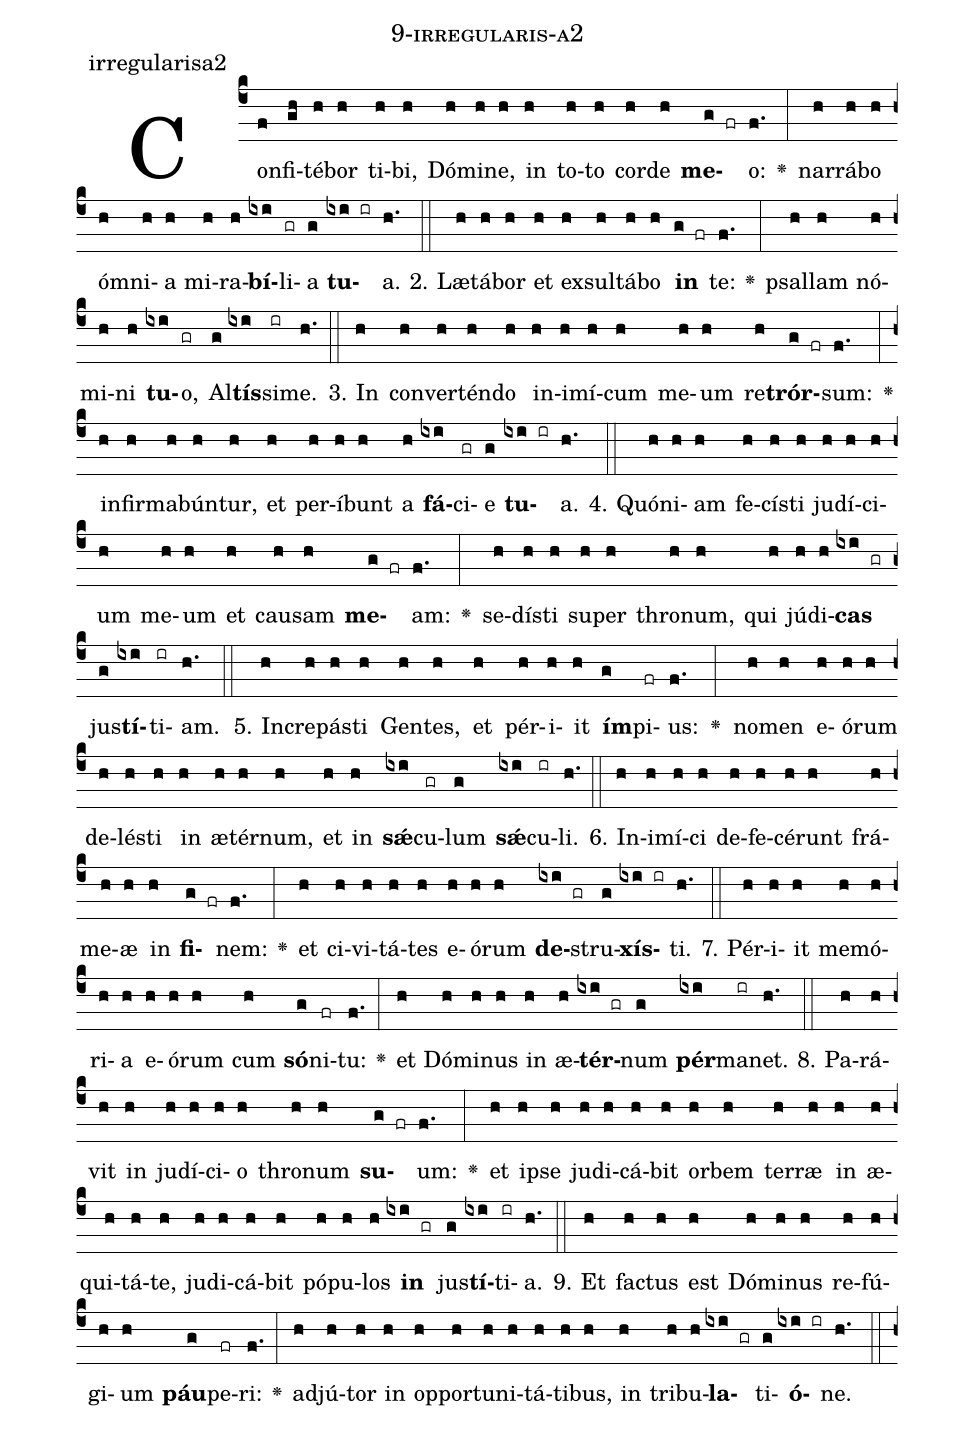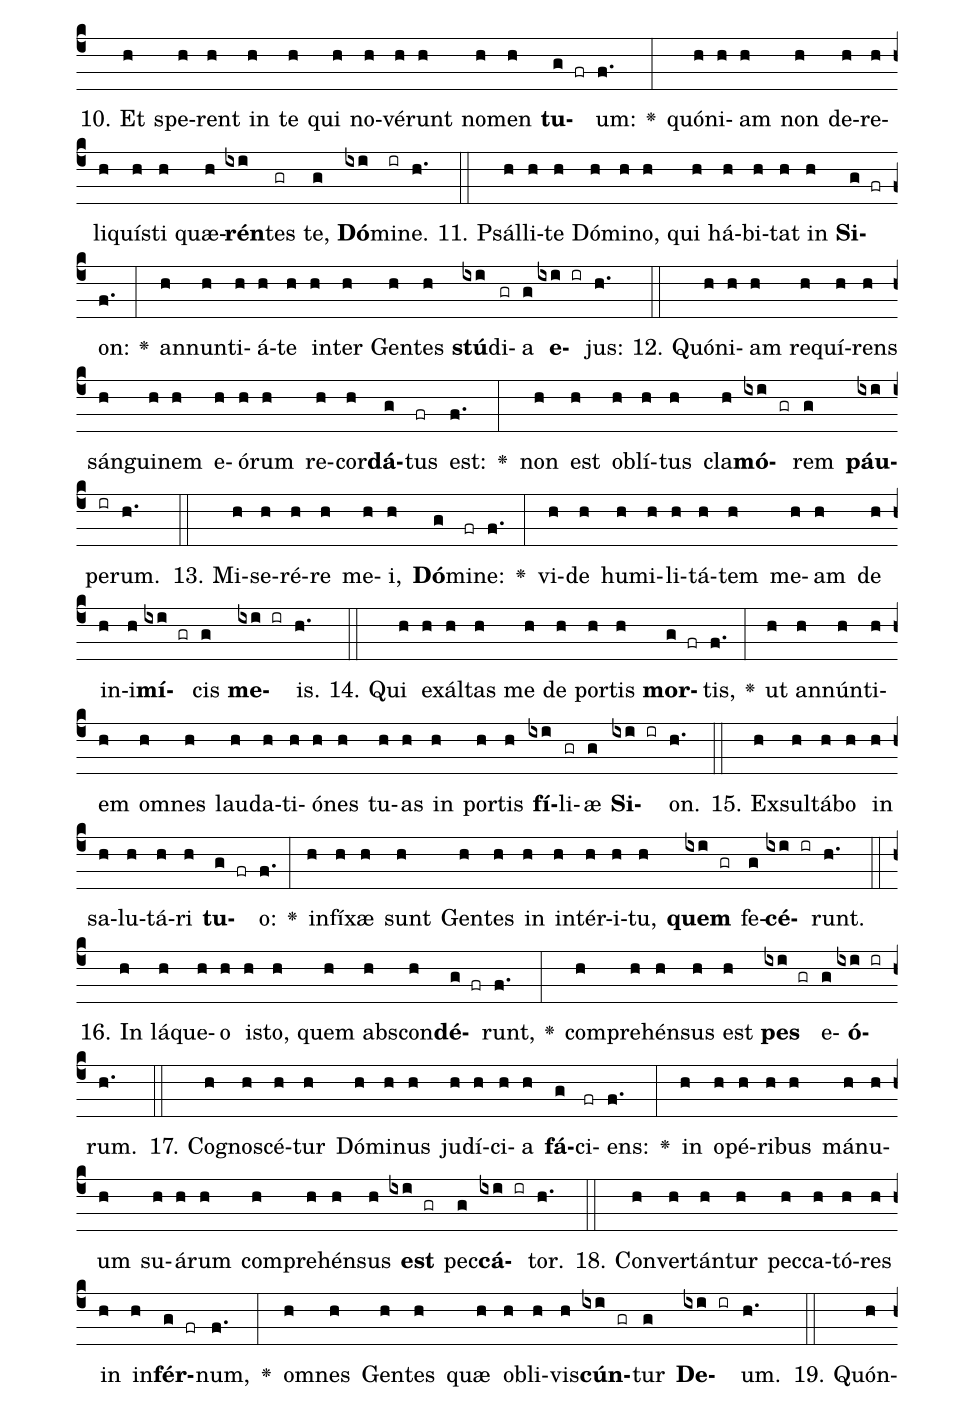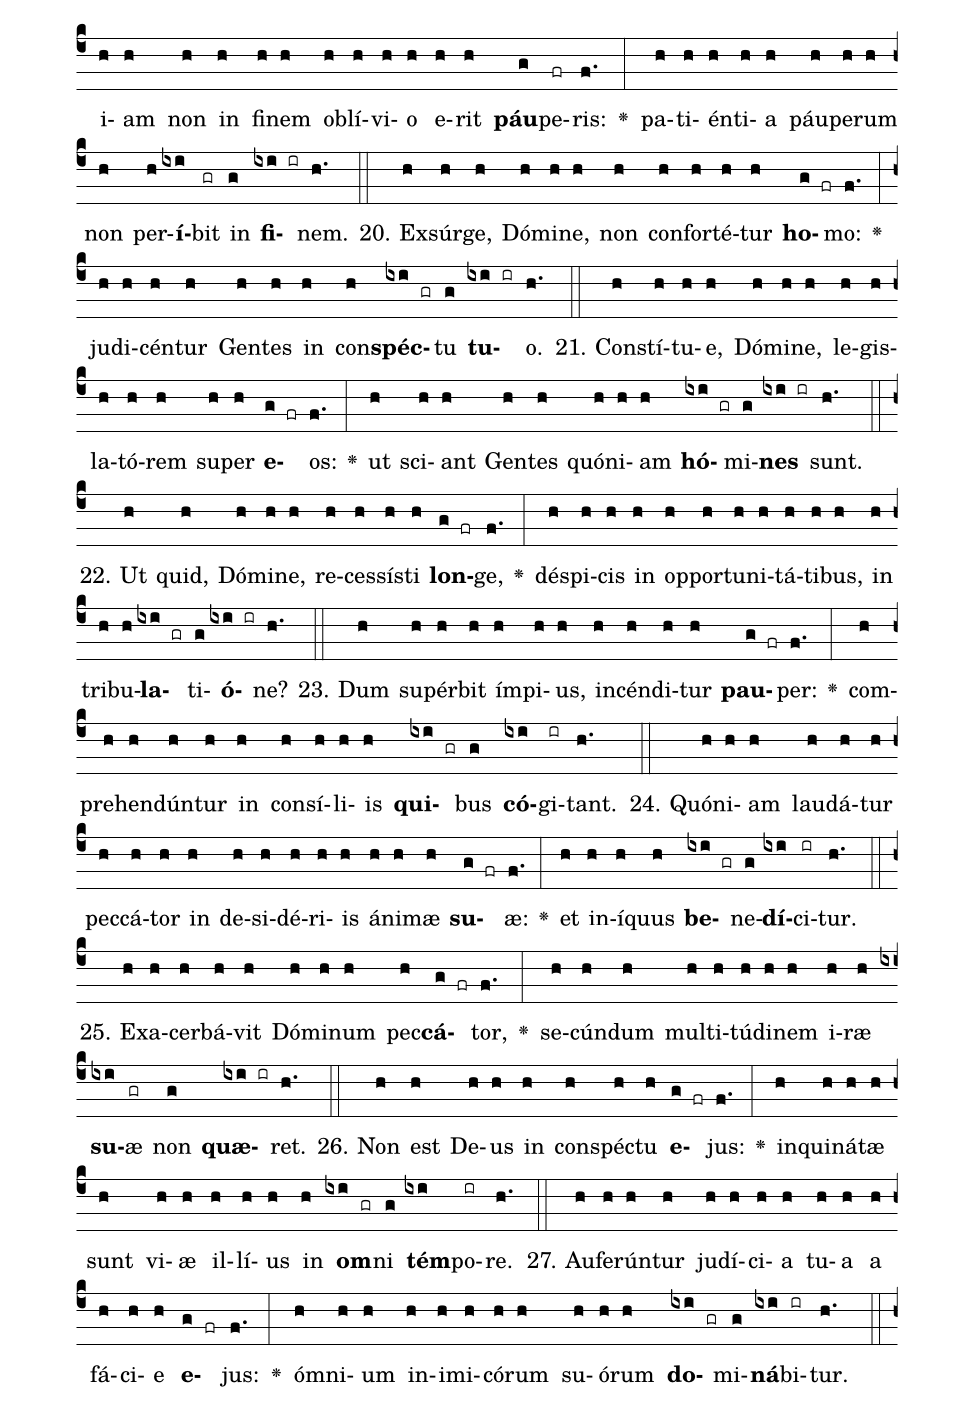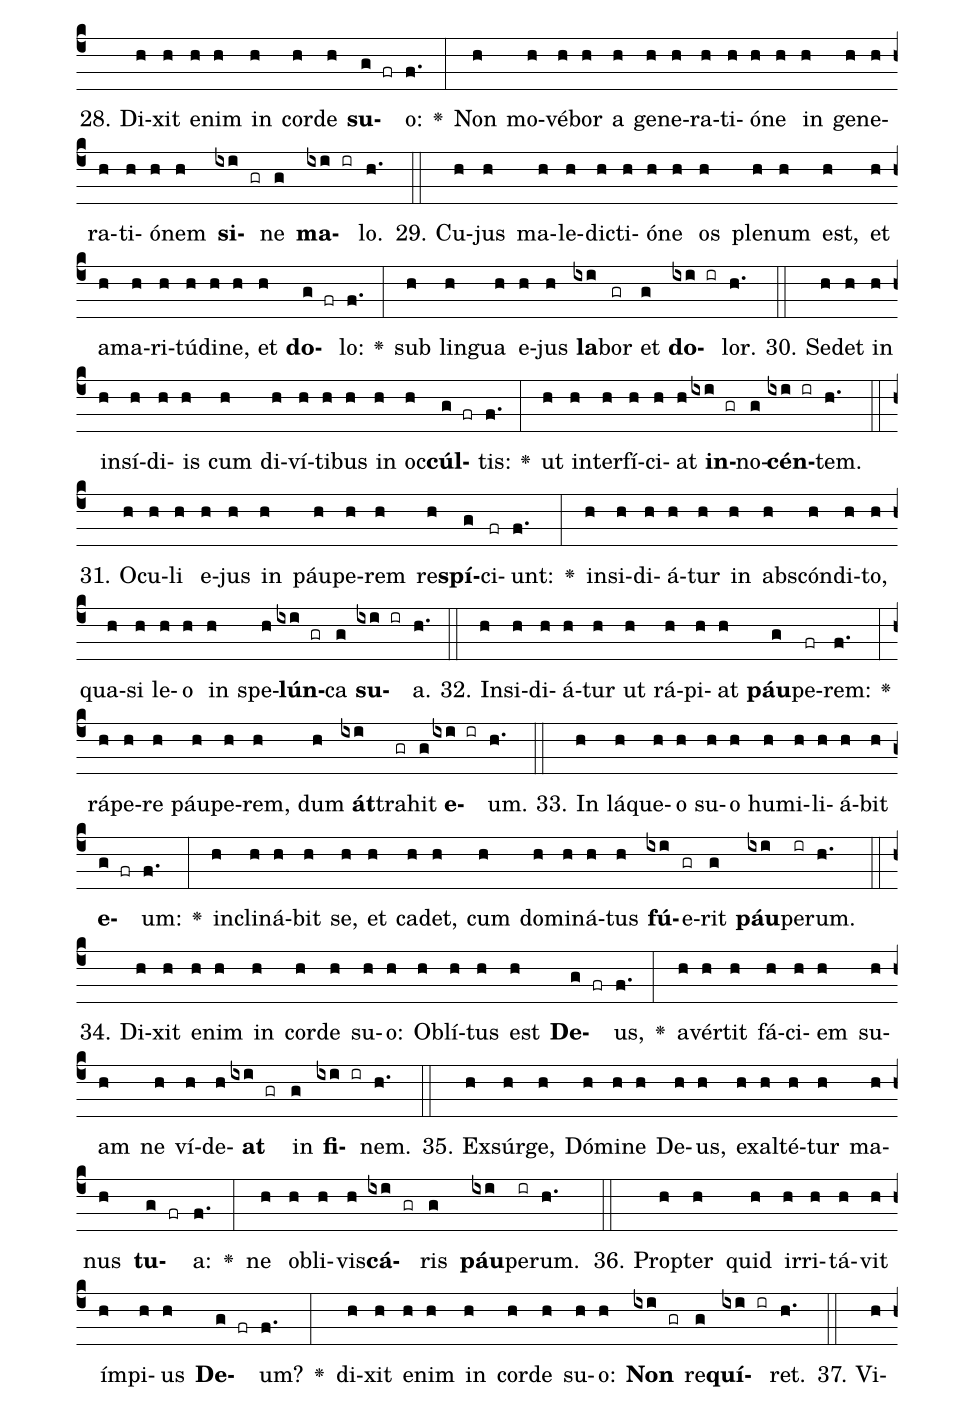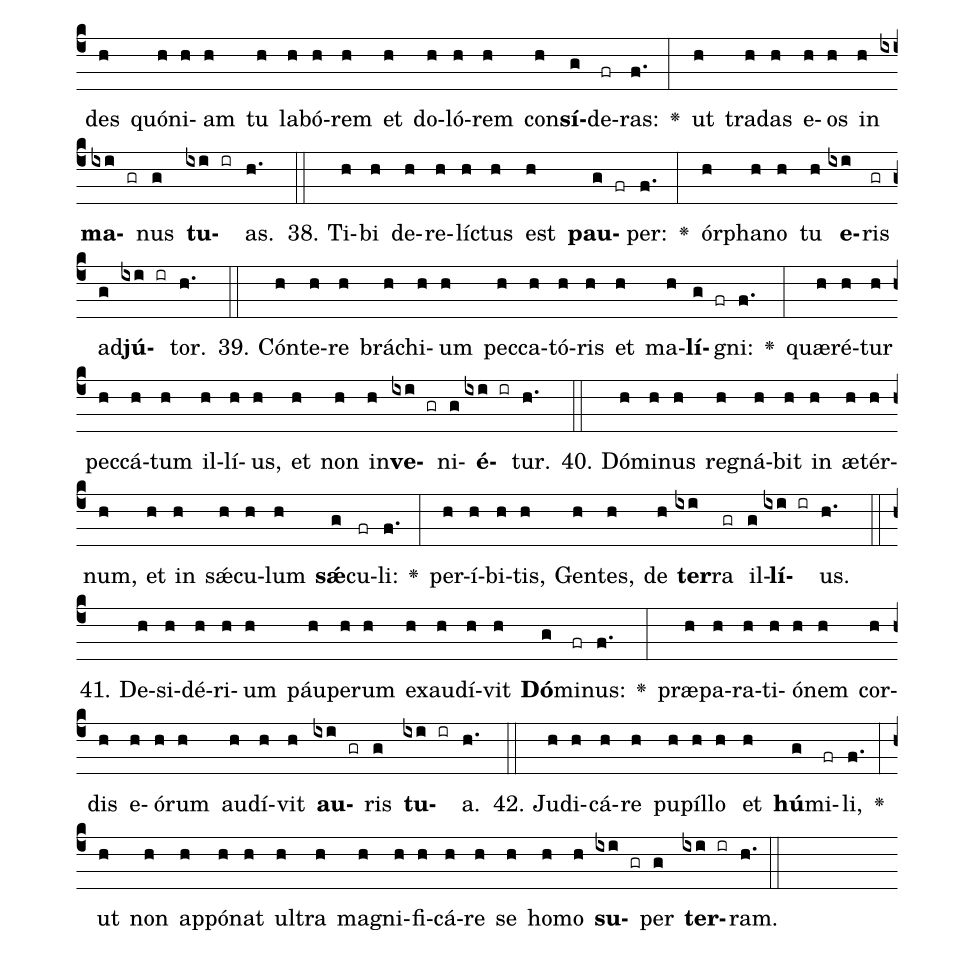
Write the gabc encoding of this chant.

name: 9-irregularis-a2;
annotation: irregularisa2;
%%
(c4)Con(f)fi(gh)té(h)bor(h) ti(h)bi,(h) Dó(h)mi(h)ne,(h) in(h) to(h)to(h) cor(h)de(h) <b>me</b>(g fr)o:(f.) <v>\greheightstar</v>(:) nar(h)rá(h)bo(h) óm(h)ni(h)a(h) mi(h)ra(h)<b>bí</b>(ixi)li(gr)a(g) <b>tu</b>(ixi ir)a.(h.) (::)
2. Læ(h)tá(h)bor(h) et(h) ex(h)sul(h)tá(h)bo(h) <b>in</b>(g fr) te:(f.) <v>\greheightstar</v>(:) psal(h)lam(h) nó(h)mi(h)ni(h) <b>tu</b>(ixi)o,(gr) Al(g)<b>tís</b>(ixi)si(ir)me.(h.) (::)
3. In(h) con(h)ver(h)tén(h)do(h) in(h)i(h)mí(h)cum(h) me(h)um(h) re(h)<b>trór</b>(g fr)sum:(f.) <v>\greheightstar</v>(:) in(h)fir(h)ma(h)bún(h)tur,(h) et(h) per(h)í(h)bunt(h) a(h) <b>fá</b>(ixi)ci(gr)e(g) <b>tu</b>(ixi ir)a.(h.) (::)
4. Quón(h)i(h)am(h) fe(h)cís(h)ti(h) ju(h)dí(h)ci(h)um(h) me(h)um(h) et(h) cau(h)sam(h) <b>me</b>(g fr)am:(f.) <v>\greheightstar</v>(:) se(h)dís(h)ti(h) su(h)per(h) thro(h)num,(h) qui(h) jú(h)di(h)<b>cas</b>(ixi gr) jus(g)<b>tí</b>(ixi)ti(ir)am.(h.) (::)
5. In(h)cre(h)pás(h)ti(h) Gen(h)tes,(h) et(h) pér(h)i(h)it(h) <b>ím</b>(g)pi(fr)us:(f.) <v>\greheightstar</v>(:) no(h)men(h) e(h)ó(h)rum(h) de(h)lés(h)ti(h) in(h) æ(h)tér(h)num,(h) et(h) in(h) <b>sǽ</b>(ixi)cu(gr)lum(g) <b>sǽ</b>(ixi)cu(ir)li.(h.) (::)
6. In(h)i(h)mí(h)ci(h) de(h)fe(h)cé(h)runt(h) frá(h)me(h)æ(h) in(h) <b>fi</b>(g fr)nem:(f.) <v>\greheightstar</v>(:) et(h) ci(h)vi(h)tá(h)tes(h) e(h)ó(h)rum(h) <b>de</b>(ixi gr)stru(g)<b>xís</b>(ixi ir)ti.(h.) (::)
7. Pér(h)i(h)it(h) me(h)mó(h)ri(h)a(h) e(h)ó(h)rum(h) cum(h) <b>só</b>(g)ni(fr)tu:(f.) <v>\greheightstar</v>(:) et(h) Dó(h)mi(h)nus(h) in(h) æ(h)<b>tér</b>(ixi gr)num(g) <b>pér</b>(ixi)ma(ir)net.(h.) (::)
8. Pa(h)rá(h)vit(h) in(h) ju(h)dí(h)ci(h)o(h) thro(h)num(h) <b>su</b>(g fr)um:(f.) <v>\greheightstar</v>(:) et(h) ip(h)se(h) ju(h)di(h)cá(h)bit(h) or(h)bem(h) ter(h)ræ(h) in(h) æ(h)qui(h)tá(h)te,(h) ju(h)di(h)cá(h)bit(h) pó(h)pu(h)los(h) <b>in</b>(ixi gr) jus(g)<b>tí</b>(ixi)ti(ir)a.(h.) (::)
9. Et(h) fac(h)tus(h) est(h) Dó(h)mi(h)nus(h) re(h)fú(h)gi(h)um(h) <b>páu</b>(g)pe(fr)ri:(f.) <v>\greheightstar</v>(:) ad(h)jú(h)tor(h) in(h) op(h)por(h)tu(h)ni(h)tá(h)ti(h)bus,(h) in(h) tri(h)bu(h)<b>la</b>(ixi gr)ti(g)<b>ó</b>(ixi ir)ne.(h.) (::)
10. Et(h) spe(h)rent(h) in(h) te(h) qui(h) no(h)vé(h)runt(h) no(h)men(h) <b>tu</b>(g fr)um:(f.) <v>\greheightstar</v>(:) quón(h)i(h)am(h) non(h) de(h)re(h)li(h)quís(h)ti(h) quæ(h)<b>rén</b>(ixi)tes(gr) te,(g) <b>Dó</b>(ixi)mi(ir)ne.(h.) (::)
11. Psál(h)li(h)te(h) Dó(h)mi(h)no,(h) qui(h) há(h)bi(h)tat(h) in(h) <b>Si</b>(g fr)on:(f.) <v>\greheightstar</v>(:) an(h)nun(h)ti(h)á(h)te(h) in(h)ter(h) Gen(h)tes(h) <b>stú</b>(ixi)di(gr)a(g) <b>e</b>(ixi ir)jus:(h.) (::)
12. Quón(h)i(h)am(h) re(h)quí(h)rens(h) sán(h)gui(h)nem(h) e(h)ó(h)rum(h) re(h)cor(h)<b>dá</b>(g)tus(fr) est:(f.) <v>\greheightstar</v>(:) non(h) est(h) ob(h)lí(h)tus(h) cla(h)<b>mó</b>(ixi gr)rem(g) <b>páu</b>(ixi)pe(ir)rum.(h.) (::)
13. Mi(h)se(h)ré(h)re(h) me(h)i,(h) <b>Dó</b>(g)mi(fr)ne:(f.) <v>\greheightstar</v>(:) vi(h)de(h) hu(h)mi(h)li(h)tá(h)tem(h) me(h)am(h) de(h) in(h)i(h)<b>mí</b>(ixi gr)cis(g) <b>me</b>(ixi ir)is.(h.) (::)
14. Qui(h) ex(h)ál(h)tas(h) me(h) de(h) por(h)tis(h) <b>mor</b>(g fr)tis,(f.) <v>\greheightstar</v>(:) ut(h) an(h)nún(h)ti(h)em(h) om(h)nes(h) lau(h)da(h)ti(h)ó(h)nes(h) tu(h)as(h) in(h) por(h)tis(h) <b>fí</b>(ixi)li(gr)æ(g) <b>Si</b>(ixi ir)on.(h.) (::)
15. Ex(h)sul(h)tá(h)bo(h) in(h) sa(h)lu(h)tá(h)ri(h) <b>tu</b>(g fr)o:(f.) <v>\greheightstar</v>(:) in(h)fí(h)xæ(h) sunt(h) Gen(h)tes(h) in(h) in(h)tér(h)i(h)tu,(h) <b>quem</b>(ixi gr) fe(g)<b>cé</b>(ixi ir)runt.(h.) (::)
16. In(h) lá(h)que(h)o(h) is(h)to,(h) quem(h) abs(h)con(h)<b>dé</b>(g fr)runt,(f.) <v>\greheightstar</v>(:) com(h)pre(h)hén(h)sus(h) est(h) <b>pes</b>(ixi gr) e(g)<b>ó</b>(ixi ir)rum.(h.) (::)
17. Co(h)gno(h)scé(h)tur(h) Dó(h)mi(h)nus(h) ju(h)dí(h)ci(h)a(h) <b>fá</b>(g)ci(fr)ens:(f.) <v>\greheightstar</v>(:) in(h) o(h)pé(h)ri(h)bus(h) má(h)nu(h)um(h) su(h)á(h)rum(h) com(h)pre(h)hén(h)sus(h) <b>est</b>(ixi gr) pec(g)<b>cá</b>(ixi ir)tor.(h.) (::)
18. Con(h)ver(h)tán(h)tur(h) pec(h)ca(h)tó(h)res(h) in(h) in(h)<b>fér</b>(g fr)num,(f.) <v>\greheightstar</v>(:) om(h)nes(h) Gen(h)tes(h) quæ(h) ob(h)li(h)vis(h)<b>cún</b>(ixi gr)tur(g) <b>De</b>(ixi ir)um.(h.) (::)
19. Quón(h)i(h)am(h) non(h) in(h) fi(h)nem(h) ob(h)lí(h)vi(h)o(h) e(h)rit(h) <b>páu</b>(g)pe(fr)ris:(f.) <v>\greheightstar</v>(:) pa(h)ti(h)én(h)ti(h)a(h) páu(h)pe(h)rum(h) non(h) per(h)<b>í</b>(ixi)bit(gr) in(g) <b>fi</b>(ixi ir)nem.(h.) (::)
20. Ex(h)súr(h)ge,(h) Dó(h)mi(h)ne,(h) non(h) con(h)for(h)té(h)tur(h) <b>ho</b>(g fr)mo:(f.) <v>\greheightstar</v>(:) ju(h)di(h)cén(h)tur(h) Gen(h)tes(h) in(h) con(h)<b>spéc</b>(ixi gr)tu(g) <b>tu</b>(ixi ir)o.(h.) (::)
21. Con(h)stí(h)tu(h)e,(h) Dó(h)mi(h)ne,(h) le(h)gis(h)la(h)tó(h)rem(h) su(h)per(h) <b>e</b>(g fr)os:(f.) <v>\greheightstar</v>(:) ut(h) sci(h)ant(h) Gen(h)tes(h) quón(h)i(h)am(h) <b>hó</b>(ixi gr)mi(g)<b>nes</b>(ixi ir) sunt.(h.) (::)
22. Ut(h) quid,(h) Dó(h)mi(h)ne,(h) re(h)ces(h)sís(h)ti(h) <b>lon</b>(g fr)ge,(f.) <v>\greheightstar</v>(:) dé(h)spi(h)cis(h) in(h) op(h)por(h)tu(h)ni(h)tá(h)ti(h)bus,(h) in(h) tri(h)bu(h)<b>la</b>(ixi gr)ti(g)<b>ó</b>(ixi ir)ne?(h.) (::)
23. Dum(h) su(h)pér(h)bit(h) ím(h)pi(h)us,(h) in(h)cén(h)di(h)tur(h) <b>pau</b>(g fr)per:(f.) <v>\greheightstar</v>(:) com(h)pre(h)hen(h)dún(h)tur(h) in(h) con(h)sí(h)li(h)is(h) <b>qui</b>(ixi gr)bus(g) <b>có</b>(ixi)gi(ir)tant.(h.) (::)
24. Quón(h)i(h)am(h) lau(h)dá(h)tur(h) pec(h)cá(h)tor(h) in(h) de(h)si(h)dé(h)ri(h)is(h) á(h)ni(h)mæ(h) <b>su</b>(g fr)æ:(f.) <v>\greheightstar</v>(:) et(h) in(h)í(h)quus(h) <b>be</b>(ixi gr)ne(g)<b>dí</b>(ixi)ci(ir)tur.(h.) (::)
25. Ex(h)a(h)cer(h)bá(h)vit(h) Dó(h)mi(h)num(h) pec(h)<b>cá</b>(g fr)tor,(f.) <v>\greheightstar</v>(:) se(h)cún(h)dum(h) mul(h)ti(h)tú(h)di(h)nem(h) i(h)ræ(h) <b>su</b>(ixi)æ(gr) non(g) <b>quæ</b>(ixi ir)ret.(h.) (::)
26. Non(h) est(h) De(h)us(h) in(h) con(h)spéc(h)tu(h) <b>e</b>(g fr)jus:(f.) <v>\greheightstar</v>(:) in(h)qui(h)ná(h)tæ(h) sunt(h) vi(h)æ(h) il(h)lí(h)us(h) in(h) <b>om</b>(ixi gr)ni(g) <b>tém</b>(ixi)po(ir)re.(h.) (::)
27. Au(h)fe(h)rún(h)tur(h) ju(h)dí(h)ci(h)a(h) tu(h)a(h) a(h) fá(h)ci(h)e(h) <b>e</b>(g fr)jus:(f.) <v>\greheightstar</v>(:) óm(h)ni(h)um(h) in(h)i(h)mi(h)có(h)rum(h) su(h)ó(h)rum(h) <b>do</b>(ixi gr)mi(g)<b>ná</b>(ixi)bi(ir)tur.(h.) (::)
28. Di(h)xit(h) e(h)nim(h) in(h) cor(h)de(h) <b>su</b>(g fr)o:(f.) <v>\greheightstar</v>(:) Non(h) mo(h)vé(h)bor(h) a(h) ge(h)ne(h)ra(h)ti(h)ó(h)ne(h) in(h) ge(h)ne(h)ra(h)ti(h)ó(h)nem(h) <b>si</b>(ixi gr)ne(g) <b>ma</b>(ixi ir)lo.(h.) (::)
29. Cu(h)jus(h) ma(h)le(h)dic(h)ti(h)ó(h)ne(h) os(h) ple(h)num(h) est,(h) et(h) a(h)ma(h)ri(h)tú(h)di(h)ne,(h) et(h) <b>do</b>(g fr)lo:(f.) <v>\greheightstar</v>(:) sub(h) lin(h)gua(h) e(h)jus(h) <b>la</b>(ixi)bor(gr) et(g) <b>do</b>(ixi ir)lor.(h.) (::)
30. Se(h)det(h) in(h) in(h)sí(h)di(h)is(h) cum(h) di(h)ví(h)ti(h)bus(h) in(h) oc(h)<b>cúl</b>(g fr)tis:(f.) <v>\greheightstar</v>(:) ut(h) in(h)ter(h)fí(h)ci(h)at(h) <b>in</b>(ixi gr)no(g)<b>cén</b>(ixi ir)tem.(h.) (::)
31. O(h)cu(h)li(h) e(h)jus(h) in(h) páu(h)pe(h)rem(h) re(h)<b>spí</b>(g)ci(fr)unt:(f.) <v>\greheightstar</v>(:) in(h)si(h)di(h)á(h)tur(h) in(h) abs(h)cón(h)di(h)to,(h) qua(h)si(h) le(h)o(h) in(h) spe(h)<b>lún</b>(ixi gr)ca(g) <b>su</b>(ixi ir)a.(h.) (::)
32. In(h)si(h)di(h)á(h)tur(h) ut(h) rá(h)pi(h)at(h) <b>páu</b>(g)pe(fr)rem:(f.) <v>\greheightstar</v>(:) rá(h)pe(h)re(h) páu(h)pe(h)rem,(h) dum(h) <b>át</b>(ixi)tra(gr)hit(g) <b>e</b>(ixi ir)um.(h.) (::)
33. In(h) lá(h)que(h)o(h) su(h)o(h) hu(h)mi(h)li(h)á(h)bit(h) <b>e</b>(g fr)um:(f.) <v>\greheightstar</v>(:) in(h)cli(h)ná(h)bit(h) se,(h) et(h) ca(h)det,(h) cum(h) do(h)mi(h)ná(h)tus(h) <b>fú</b>(ixi)e(gr)rit(g) <b>páu</b>(ixi)pe(ir)rum.(h.) (::)
34. Di(h)xit(h) e(h)nim(h) in(h) cor(h)de(h) su(h)o:(h) Ob(h)lí(h)tus(h) est(h) <b>De</b>(g fr)us,(f.) <v>\greheightstar</v>(:) a(h)vér(h)tit(h) fá(h)ci(h)em(h) su(h)am(h) ne(h) ví(h)de(h)<b>at</b>(ixi gr) in(g) <b>fi</b>(ixi ir)nem.(h.) (::)
35. Ex(h)súr(h)ge,(h) Dó(h)mi(h)ne(h) De(h)us,(h) ex(h)al(h)té(h)tur(h) ma(h)nus(h) <b>tu</b>(g fr)a:(f.) <v>\greheightstar</v>(:) ne(h) ob(h)li(h)vis(h)<b>cá</b>(ixi gr)ris(g) <b>páu</b>(ixi)pe(ir)rum.(h.) (::)
36. Prop(h)ter(h) quid(h) ir(h)ri(h)tá(h)vit(h) ím(h)pi(h)us(h) <b>De</b>(g fr)um?(f.) <v>\greheightstar</v>(:) di(h)xit(h) e(h)nim(h) in(h) cor(h)de(h) su(h)o:(h) <b>Non</b>(ixi gr) re(g)<b>quí</b>(ixi ir)ret.(h.) (::)
37. Vi(h)des(h) quón(h)i(h)am(h) tu(h) la(h)bó(h)rem(h) et(h) do(h)ló(h)rem(h) con(h)<b>sí</b>(g)de(fr)ras:(f.) <v>\greheightstar</v>(:) ut(h) tra(h)das(h) e(h)os(h) in(h) <b>ma</b>(ixi gr)nus(g) <b>tu</b>(ixi ir)as.(h.) (::)
38. Ti(h)bi(h) de(h)re(h)líc(h)tus(h) est(h) <b>pau</b>(g fr)per:(f.) <v>\greheightstar</v>(:) ór(h)pha(h)no(h) tu(h) <b>e</b>(ixi)ris(gr) ad(g)<b>jú</b>(ixi ir)tor.(h.) (::)
39. Cón(h)te(h)re(h) brá(h)chi(h)um(h) pec(h)ca(h)tó(h)ris(h) et(h) ma(h)<b>lí</b>(g fr)gni:(f.) <v>\greheightstar</v>(:) quæ(h)ré(h)tur(h) pec(h)cá(h)tum(h) il(h)lí(h)us,(h) et(h) non(h) in(h)<b>ve</b>(ixi gr)ni(g)<b>é</b>(ixi ir)tur.(h.) (::)
40. Dó(h)mi(h)nus(h) re(h)gná(h)bit(h) in(h) æ(h)tér(h)num,(h) et(h) in(h) sǽ(h)cu(h)lum(h) <b>sǽ</b>(g)cu(fr)li:(f.) <v>\greheightstar</v>(:) per(h)í(h)bi(h)tis,(h) Gen(h)tes,(h) de(h) <b>ter</b>(ixi)ra(gr) il(g)<b>lí</b>(ixi ir)us.(h.) (::)
41. De(h)si(h)dé(h)ri(h)um(h) páu(h)pe(h)rum(h) ex(h)au(h)dí(h)vit(h) <b>Dó</b>(g)mi(fr)nus:(f.) <v>\greheightstar</v>(:) præ(h)pa(h)ra(h)ti(h)ó(h)nem(h) cor(h)dis(h) e(h)ó(h)rum(h) au(h)dí(h)vit(h) <b>au</b>(ixi gr)ris(g) <b>tu</b>(ixi ir)a.(h.) (::)
42. Ju(h)di(h)cá(h)re(h) pu(h)píl(h)lo(h) et(h) <b>hú</b>(g)mi(fr)li,(f.) <v>\greheightstar</v>(:) ut(h) non(h) ap(h)pó(h)nat(h) ul(h)tra(h) ma(h)gni(h)fi(h)cá(h)re(h) se(h) ho(h)mo(h) <b>su</b>(ixi gr)per(g) <b>ter</b>(ixi ir)ram.(h.) (::)
